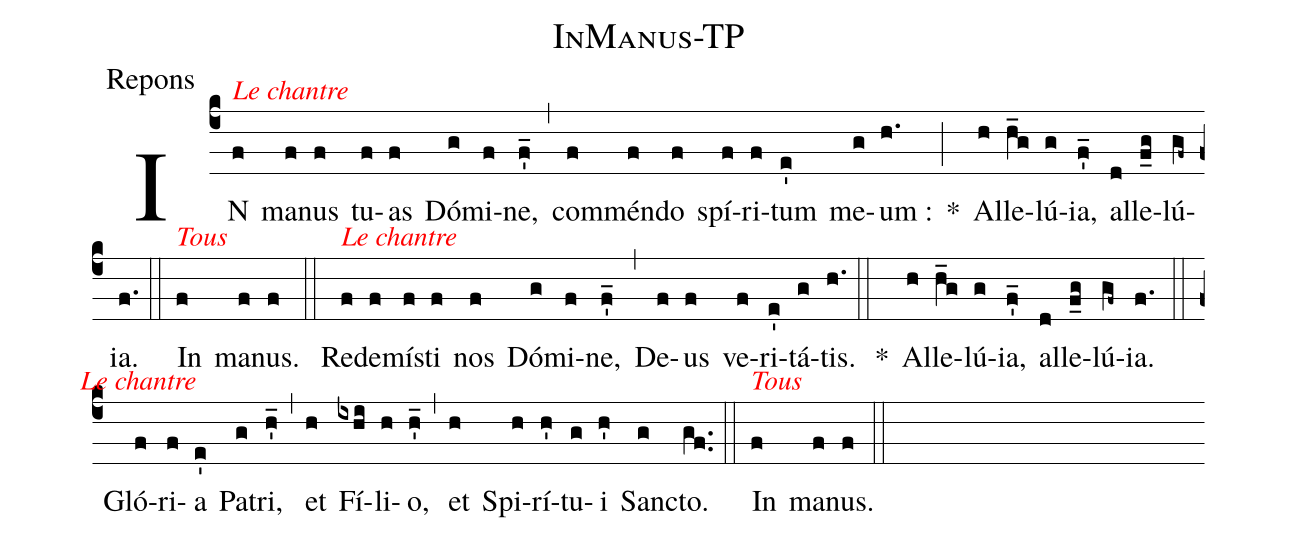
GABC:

name:InManus-TP;
office-part:Repons;
%%
(c4) IN<alt>\rubrique{Le chantre}</alt>(f) ma(f)nus(f) tu(f)as(f) Dó(g)mi(f)ne,(f'_) (,) com(f)mén(f)do(f) spí(f)ri(f)tum(e') me(g)um :(h.) *(;) Al(h)le(h_g)lú(g)ia,(f'_) al(d)le(f_g)lú(gf~)ia.(f.) (::)

<alt>\rubrique{Tous}</alt>
In(f) ma(f)nus.(f) (::)

<alt>\rubrique{Le chantre}</alt>
Red(f)e(f)mí(f)sti(f) nos(f) Dó(g)mi(f)ne,(f'_) (,) De(f)us(f) ve(f)ri(e')tá(g)tis.(h.) (::)

<alt>\rubrique{Tous}</alt>
*() Al(h)le(h_g)lú(g)ia,(f'_) al(d)le(f_g)lú(gf~)ia.(f.) (::)

<alt>\rubrique{\hspace{-2em minus 10em}Le chantre}</alt>
Gló(f)ri(f)a(e') Pa(g)tri,(h'_) (,) et(h) Fí(ixhi)li(h)o,(h'_) (,) et(h) Spi(h)rí(h')tu(g)i(h') San(g)cto.(gf..) (::)

<alt>\rubrique{Tous}</alt>
In(f) ma(f)nus.(f) (::)
